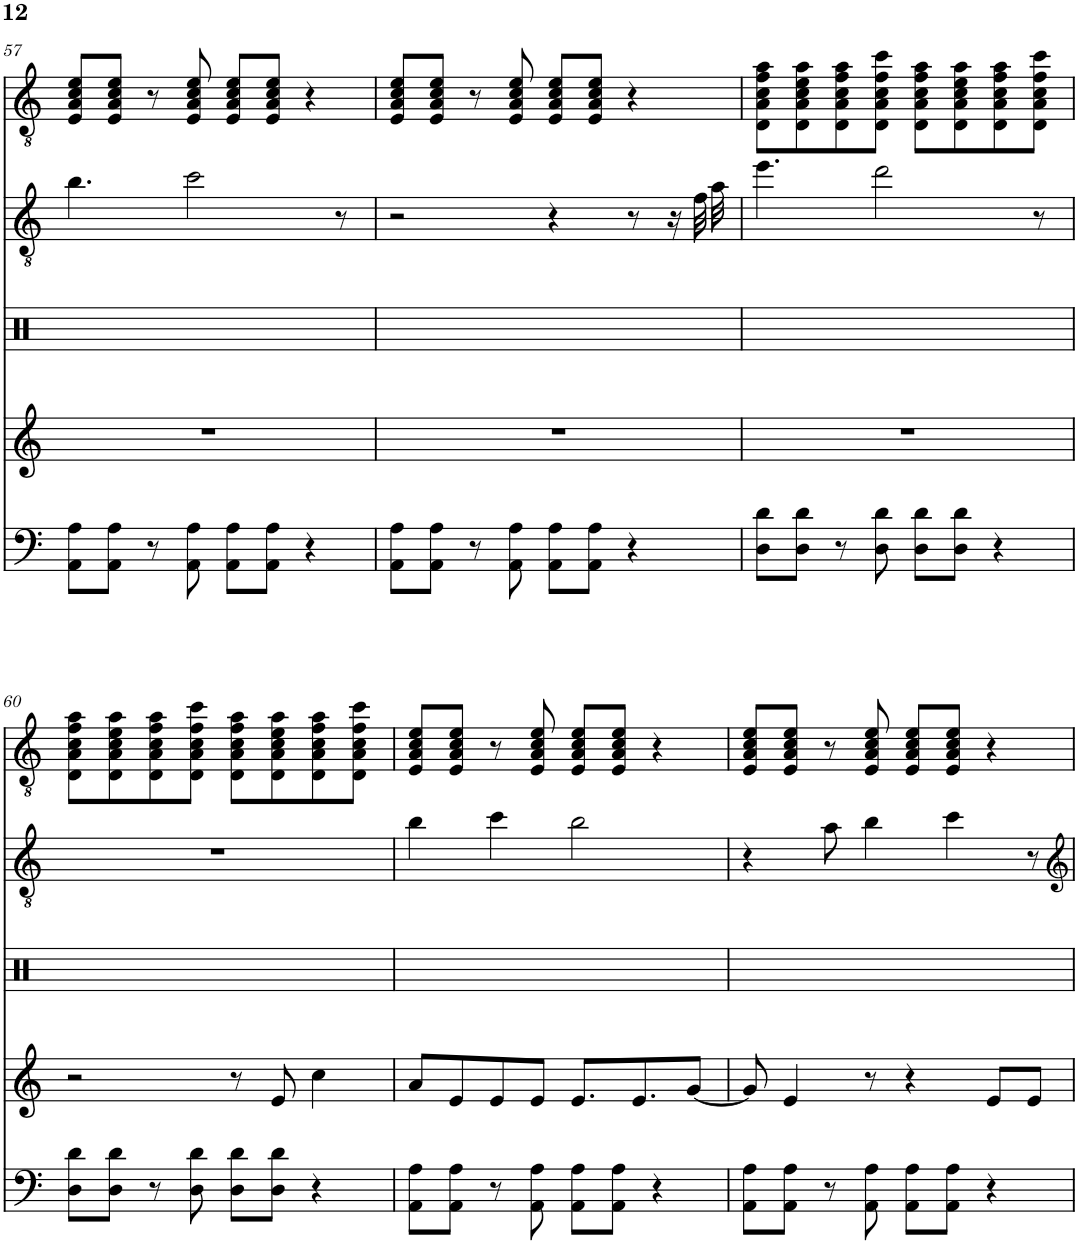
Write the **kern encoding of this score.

**kern	**kern	**kern	**kern	**kern
*part5	*part4	*part3	*part2	*part1
*staff5	*staff4	*staff3	*staff2	*staff1
*I"Voice	*I"Voice	*I"Voice	*I"Voice	*I"Voice
*I'V	*I'V	*I'V	*I'V	*I'V
!!LO:PB:g=z
*clefF4	*clefG2	*clefX	*clefGv2	*clefGv2
*k[]	*k[]	*k[]	*k[]	*k[]
*M4/4	*M4/4	*M4/4	*M4/4	*M4/4
=57	=57	=57	=57	=57
8AA\ 8A\L	1r	1ryy	4.b\	8E/ 8A/ 8c/ 8e/L
8AA\ 8A\J	.	.	.	8E/ 8A/ 8c/ 8e/J
8r	.	.	.	8r
8AA\ 8A\	.	.	2cc\	8E/ 8A/ 8c/ 8e/
8AA\ 8A\L	.	.	.	8E/ 8A/ 8c/ 8e/L
8AA\ 8A\J	.	.	.	8E/ 8A/ 8c/ 8e/J
4r	.	.	.	4r
.	.	.	8r	.
=58	=58	=58	=58	=58
8AA\ 8A\L	1r	1ryy	2r	8E/ 8A/ 8c/ 8e/L
8AA\ 8A\J	.	.	.	8E/ 8A/ 8c/ 8e/J
8r	.	.	.	8r
8AA\ 8A\	.	.	.	8E/ 8A/ 8c/ 8e/
8AA\ 8A\L	.	.	4r	8E/ 8A/ 8c/ 8e/L
8AA\ 8A\J	.	.	.	8E/ 8A/ 8c/ 8e/J
4r	.	.	8r	4r
.	.	.	16r	.
.	.	.	32f\LLL	.
.	.	.	32a\JJJ	.
=59	=59	=59	=59	=59
8D\ 8d\L	1r	1ryy	4.ee\	8D\ 8A\ 8c\ 8f\ 8a\L
8D\ 8d\J	.	.	.	8D\ 8A\ 8c\ 8e\ 8a\
8r	.	.	.	8D\ 8A\ 8c\ 8f\ 8a\
8D\ 8d\	.	.	2dd\	8D\ 8A\ 8c\ 8f\ 8cc\J
8D\ 8d\L	.	.	.	8D\ 8A\ 8c\ 8f\ 8a\L
8D\ 8d\J	.	.	.	8D\ 8A\ 8c\ 8e\ 8a\
4r	.	.	.	8D\ 8A\ 8c\ 8f\ 8a\
.	.	.	8r	8D\ 8A\ 8c\ 8f\ 8cc\J
!!LO:LB:g=z
=60	=60	=60	=60	=60
8D\ 8d\L	2r	1ryy	1r	8D\ 8A\ 8c\ 8f\ 8a\L
8D\ 8d\J	.	.	.	8D\ 8A\ 8c\ 8e\ 8a\
8r	.	.	.	8D\ 8A\ 8c\ 8f\ 8a\
8D\ 8d\	.	.	.	8D\ 8A\ 8c\ 8f\ 8cc\J
8D\ 8d\L	8r	.	.	8D\ 8A\ 8c\ 8f\ 8a\L
8D\ 8d\J	8e/	.	.	8D\ 8A\ 8c\ 8e\ 8a\
4r	4cc\	.	.	8D\ 8A\ 8c\ 8f\ 8a\
.	.	.	.	8D\ 8A\ 8c\ 8f\ 8cc\J
=61	=61	=61	=61	=61
8AA\ 8A\L	8a/L	1ryy	4b\	8E/ 8A/ 8c/ 8e/L
8AA\ 8A\J	8e/	.	.	8E/ 8A/ 8c/ 8e/J
8r	8e/	.	4cc\	8r
8AA\ 8A\	8e/J	.	.	8E/ 8A/ 8c/ 8e/
8AA\ 8A\L	8.e/L	.	2b\	8E/ 8A/ 8c/ 8e/L
8AA\ 8A\J	.	.	.	8E/ 8A/ 8c/ 8e/J
.	8.e/	.	.	.
4r	.	.	.	4r
.	[<8g/J	.	.	.
=62	=62	=62	=62	=62
8AA\ 8A\L	8g/]	1ryy	4r	8E/ 8A/ 8c/ 8e/L
8AA\ 8A\J	4e/	.	.	8E/ 8A/ 8c/ 8e/J
8r	.	.	8a\	8r
8AA\ 8A\	8r	.	4b\	8E/ 8A/ 8c/ 8e/
8AA\ 8A\L	4r	.	.	8E/ 8A/ 8c/ 8e/L
8AA\ 8A\J	.	.	4cc\	8E/ 8A/ 8c/ 8e/J
4r	8e/L	.	.	4r
.	8e/J	.	8r	.
=	=	=	=	=
*-	*-	*-	*-	*-
